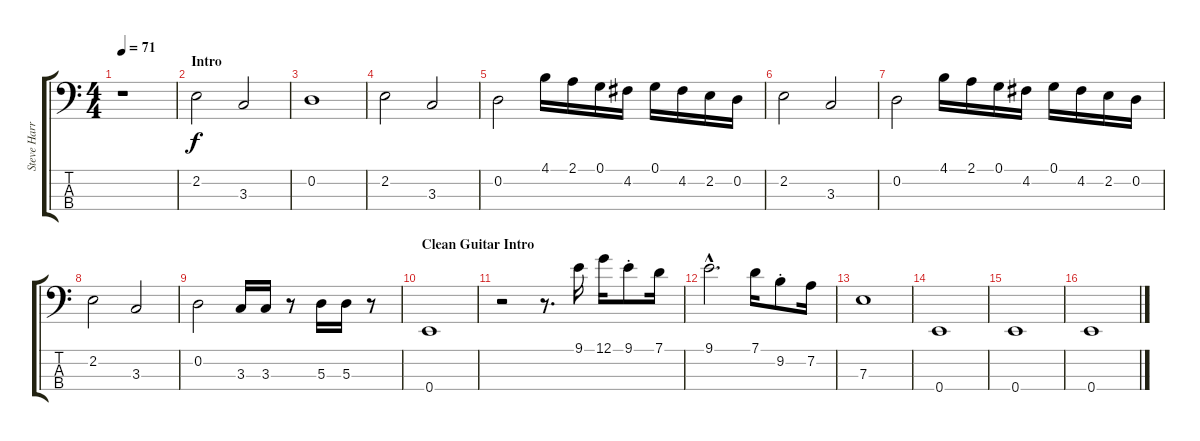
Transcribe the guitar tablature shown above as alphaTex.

\track ("Steve Harris" "Steve Harr") {instrument electricbassfinger}
\staff {score tabs}
\tuning (G2 D2 A1 E1) {hide}
\ts (4 4)
\tempo 71
\clef f4
\ks c
r.1{dy f instrument electricbassfinger} |
\section ("" "Intro")
2.2.2 3.3.2 |
0.2.1 |
2.2.2 3.3.2 |
0.2.2 4.1.16 2.1.16 0.1.16 4.2.16 0.1.16 4.2.16 2.2.16 0.2.16 |
2.2.2 3.3.2 |
0.2.2 4.1.16 2.1.16 0.1.16 4.2.16 0.1.16 4.2.16 2.2.16 0.2.16 |
2.2.2 3.3.2 |
0.2.2 3.3.16 3.3.16 r.8 5.3.16 5.3.16 r.8 |
\section ("" "Clean Guitar Intro")
0.4.1 |
r.2 r.8{d} 9.1.16 12.1.16 9.1{st}.8 7.1.16 |
9.1{hac}.2{d} 7.1.16 9.2{st}.8 7.2.16 |
7.3.1 |
0.4.1 |
0.4.1 |
0.4.1
